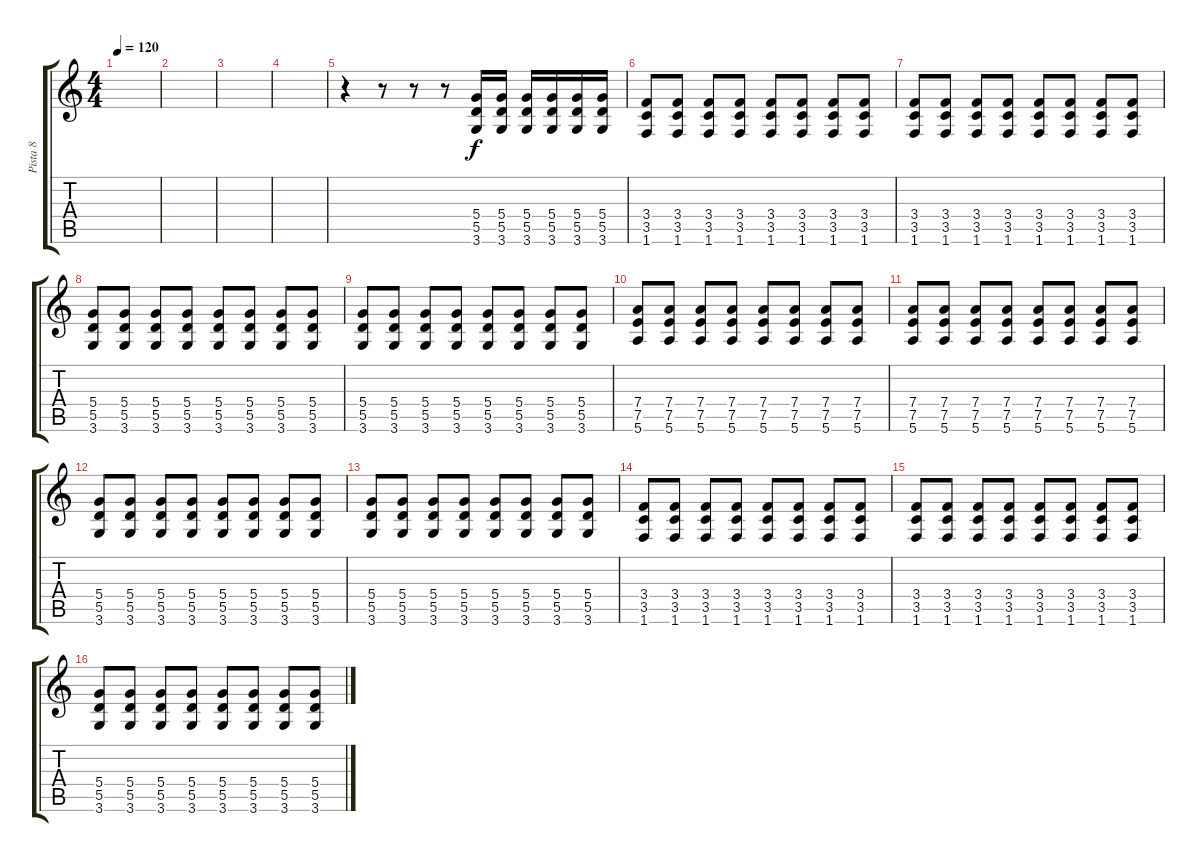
\track ("Pista 8" "Pista 8") {instrument overdrivenguitar}
\staff {score tabs}
\tuning (E4 B3 G3 D3 A2 E2) {hide}
\ts (4 4)
\tempo 120
\clef g2
\ks c
|
|
|
|
r.4 r.8 r.8 r.8 (5.4 5.5 3.6).16 (5.4 5.5 3.6).16 (5.4 5.5 3.6).16 (5.4 5.5 3.6).16 (5.4 5.5 3.6).16 (5.4 5.5 3.6).16 |
(3.4 3.5 1.6).8 (3.4 3.5 1.6).8 (3.4 3.5 1.6).8 (3.4 3.5 1.6).8 (3.4 3.5 1.6).8 (3.4 3.5 1.6).8 (3.4 3.5 1.6).8 (3.4 3.5 1.6).8 |
(3.4 3.5 1.6).8 (3.4 3.5 1.6).8 (3.4 3.5 1.6).8 (3.4 3.5 1.6).8 (3.4 3.5 1.6).8 (3.4 3.5 1.6).8 (3.4 3.5 1.6).8 (3.4 3.5 1.6).8 |
(5.4 5.5 3.6).8 (5.4 5.5 3.6).8 (5.4 5.5 3.6).8 (5.4 5.5 3.6).8 (5.4 5.5 3.6).8 (5.4 5.5 3.6).8 (5.4 5.5 3.6).8 (5.4 5.5 3.6).8 |
(5.4 5.5 3.6).8 (5.4 5.5 3.6).8 (5.4 5.5 3.6).8 (5.4 5.5 3.6).8 (5.4 5.5 3.6).8 (5.4 5.5 3.6).8 (5.4 5.5 3.6).8 (5.4 5.5 3.6).8 |
(7.4 7.5 5.6).8 (7.4 7.5 5.6).8 (7.4 7.5 5.6).8 (7.4 7.5 5.6).8 (7.4 7.5 5.6).8 (7.4 7.5 5.6).8 (7.4 7.5 5.6).8 (7.4 7.5 5.6).8 |
(7.4 7.5 5.6).8 (7.4 7.5 5.6).8 (7.4 7.5 5.6).8 (7.4 7.5 5.6).8 (7.4 7.5 5.6).8 (7.4 7.5 5.6).8 (7.4 7.5 5.6).8 (7.4 7.5 5.6).8 |
(5.4 5.5 3.6).8 (5.4 5.5 3.6).8 (5.4 5.5 3.6).8 (5.4 5.5 3.6).8 (5.4 5.5 3.6).8 (5.4 5.5 3.6).8 (5.4 5.5 3.6).8 (5.4 5.5 3.6).8 |
(5.4 5.5 3.6).8 (5.4 5.5 3.6).8 (5.4 5.5 3.6).8 (5.4 5.5 3.6).8 (5.4 5.5 3.6).8 (5.4 5.5 3.6).8 (5.4 5.5 3.6).8 (5.4 5.5 3.6).8 |
(3.4 3.5 1.6).8 (3.4 3.5 1.6).8 (3.4 3.5 1.6).8 (3.4 3.5 1.6).8 (3.4 3.5 1.6).8 (3.4 3.5 1.6).8 (3.4 3.5 1.6).8 (3.4 3.5 1.6).8 |
(3.4 3.5 1.6).8 (3.4 3.5 1.6).8 (3.4 3.5 1.6).8 (3.4 3.5 1.6).8 (3.4 3.5 1.6).8 (3.4 3.5 1.6).8 (3.4 3.5 1.6).8 (3.4 3.5 1.6).8 |
(5.4 5.5 3.6).8 (5.4 5.5 3.6).8 (5.4 5.5 3.6).8 (5.4 5.5 3.6).8 (5.4 5.5 3.6).8 (5.4 5.5 3.6).8 (5.4 5.5 3.6).8 (5.4 5.5 3.6).8
